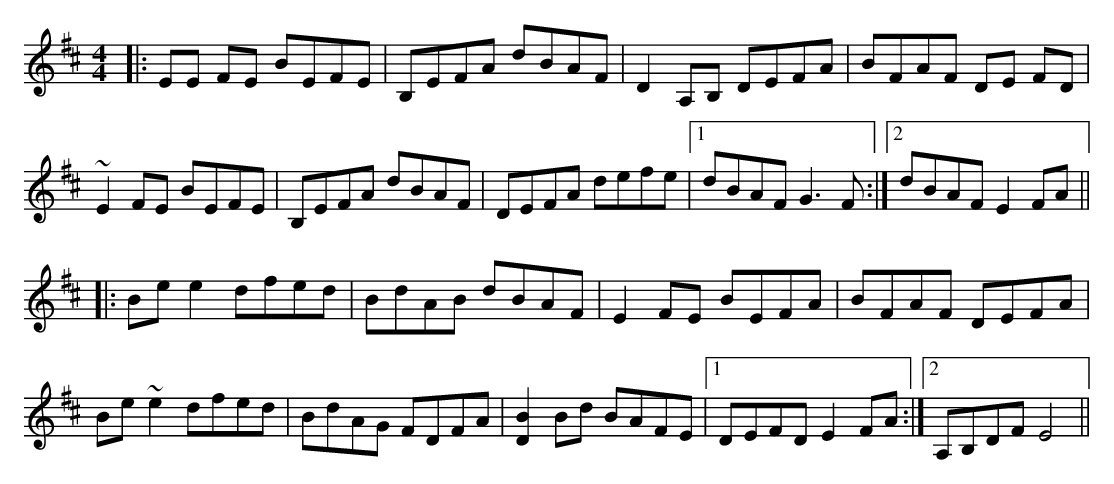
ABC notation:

X:1
M:4/4
K:Edor
|:EE FE BEFE|B,EFA dBAF|D2 A,B, DEFA|BFAF DE FD|
~E2FE BEFE|B,EFA dBAF|DEFA defe|1 dBAF G3F:|2 dBAF E2FA||
|:Be e2 dfed|BdAB dBAF|E2FE BEFA|BFAF DEFA|
Be ~e2 dfed|BdAG FDFA|[BD]2Bd BAFE|1 DEFD E2FA:|2 A,B,DF E4||
